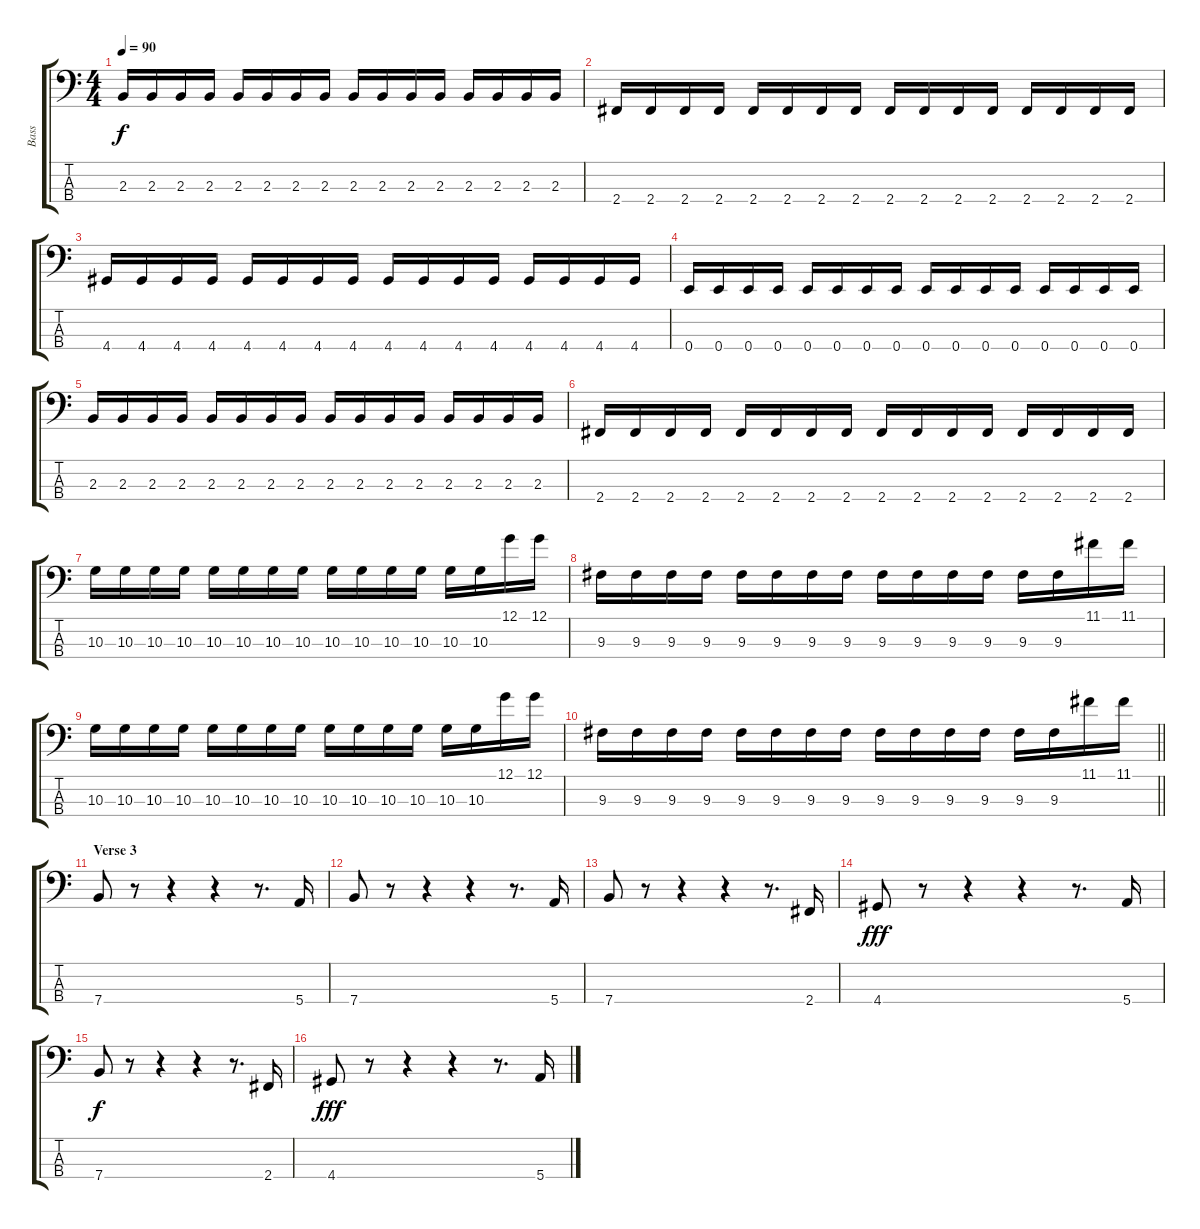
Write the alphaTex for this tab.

\track ("Bass" "Bass") {instrument electricbasspick}
\staff {score tabs}
\tuning (G2 D2 A1 E1) {hide}
\ts (4 4)
\tempo 90
\clef f4
\ks c
2.3.16{dy f} 2.3.16 2.3.16 2.3.16 2.3.16 2.3.16 2.3.16 2.3.16 2.3.16 2.3.16 2.3.16 2.3.16 2.3.16 2.3.16 2.3.16 2.3.16 |
2.4.16 2.4.16 2.4.16 2.4.16 2.4.16 2.4.16 2.4.16 2.4.16 2.4.16 2.4.16 2.4.16 2.4.16 2.4.16 2.4.16 2.4.16 2.4.16 |
4.4.16 4.4.16 4.4.16 4.4.16 4.4.16 4.4.16 4.4.16 4.4.16 4.4.16 4.4.16 4.4.16 4.4.16 4.4.16 4.4.16 4.4.16 4.4.16 |
0.4.16 0.4.16 0.4.16 0.4.16 0.4.16 0.4.16 0.4.16 0.4.16 0.4.16 0.4.16 0.4.16 0.4.16 0.4.16 0.4.16 0.4.16 0.4.16 |
2.3.16 2.3.16 2.3.16 2.3.16 2.3.16 2.3.16 2.3.16 2.3.16 2.3.16 2.3.16 2.3.16 2.3.16 2.3.16 2.3.16 2.3.16 2.3.16 |
2.4.16 2.4.16 2.4.16 2.4.16 2.4.16 2.4.16 2.4.16 2.4.16 2.4.16 2.4.16 2.4.16 2.4.16 2.4.16 2.4.16 2.4.16 2.4.16 |
10.3.16 10.3.16 10.3.16 10.3.16 10.3.16 10.3.16 10.3.16 10.3.16 10.3.16 10.3.16 10.3.16 10.3.16 10.3.16 10.3.16 12.1.16 12.1.16 |
9.3.16 9.3.16 9.3.16 9.3.16 9.3.16 9.3.16 9.3.16 9.3.16 9.3.16 9.3.16 9.3.16 9.3.16 9.3.16 9.3.16 11.1.16 11.1.16 |
10.3.16 10.3.16 10.3.16 10.3.16 10.3.16 10.3.16 10.3.16 10.3.16 10.3.16 10.3.16 10.3.16 10.3.16 10.3.16 10.3.16 12.1.16 12.1.16 |
\barLineRight lightlight
9.3.16 9.3.16 9.3.16 9.3.16 9.3.16 9.3.16 9.3.16 9.3.16 9.3.16 9.3.16 9.3.16 9.3.16 9.3.16 9.3.16 11.1.16 11.1.16 |
\section ("" "Verse 3")
7.4.8 r.8 r.4 r.4 r.8{d} 5.4.16 |
7.4.8 r.8 r.4 r.4 r.8{d} 5.4.16 |
7.4.8 r.8 r.4 r.4 r.8{d} 2.4.16 |
4.4.8{dy fff} r.8 r.4 r.4 r.8{d} 5.4.16 |
7.4.8{dy f} r.8 r.4 r.4 r.8{d} 2.4.16 |
4.4.8{dy fff} r.8 r.4 r.4 r.8{d} 5.4.16
